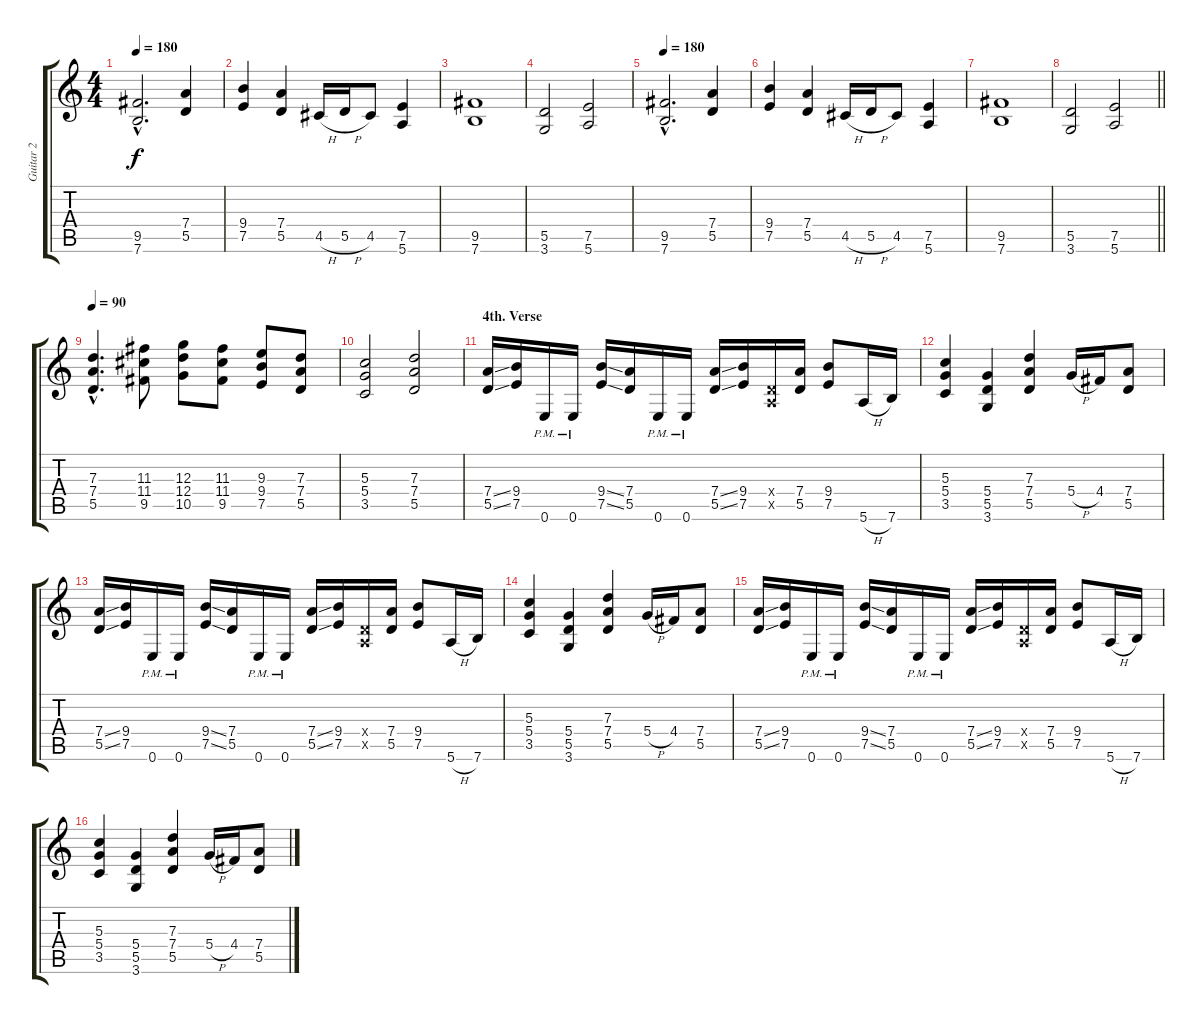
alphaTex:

\track ("Guitar 2" "Guitar 2") {instrument overdrivenguitar}
\staff {score tabs}
\tuning (E4 B3 G3 D3 A2 E2) {hide}
\ts (4 4)
\tempo 180
\clef g2
\ks c
(9.5{hac} 7.6{hac}).2{d dy f} (7.4 5.5).4 |
(9.4 7.5).4 (7.4 5.5).4 4.5{h}.16 5.5{h}.16 4.5.8 (7.5 5.6).4 |
(9.5 7.6).1 |
(5.5 3.6).2 (7.5 5.6).2 |
\tempo 180
(9.5{hac} 7.6{hac}).2{d} (7.4 5.5).4 |
(9.4 7.5).4 (7.4 5.5).4 4.5{h}.16 5.5{h}.16 4.5.8 (7.5 5.6).4 |
(9.5 7.6).1 |
\barLineRight lightlight
(5.5 3.6).2 (7.5 5.6).2 |
\tempo 90
(7.3{hac} 7.4{hac} 5.5{hac}).4{d} (11.3 11.4 9.5).8 (12.3 12.4 10.5).8 (11.3 11.4 9.5).8 (9.3 9.4 7.5).8 (7.3 7.4 5.5).8 |
(5.3 5.4 3.5).2 (7.3 7.4 5.5).2 |
\section ("" "4th. Verse")
(7.4{ss} 5.5{ss}).16 (9.4 7.5).16 0.6{pm}.16 0.6{pm}.16 (9.4{ss} 7.5{ss}).16 (7.4 5.5).16 0.6{pm}.16 0.6{pm}.16 (7.4{ss} 5.5{ss}).16 (9.4 7.5).16 (0.4{x} 0.5{x}).16 (7.4 5.5).16 (9.4 7.5).8 5.6{h}.16 7.6.16 |
(5.3 5.4 3.5).4 (5.4 5.5 3.6).4 (7.3 7.4 5.5).4 5.4{h}.16 4.4.16 (7.4 5.5).8 |
(7.4{ss} 5.5{ss}).16 (9.4 7.5).16 0.6{pm}.16 0.6{pm}.16 (9.4{ss} 7.5{ss}).16 (7.4 5.5).16 0.6{pm}.16 0.6{pm}.16 (7.4{ss} 5.5{ss}).16 (9.4 7.5).16 (0.4{x} 0.5{x}).16 (7.4 5.5).16 (9.4 7.5).8 5.6{h}.16 7.6.16 |
(5.3 5.4 3.5).4 (5.4 5.5 3.6).4 (7.3 7.4 5.5).4 5.4{h}.16 4.4.16 (7.4 5.5).8 |
(7.4{ss} 5.5{ss}).16 (9.4 7.5).16 0.6{pm}.16 0.6{pm}.16 (9.4{ss} 7.5{ss}).16 (7.4 5.5).16 0.6{pm}.16 0.6{pm}.16 (7.4{ss} 5.5{ss}).16 (9.4 7.5).16 (0.4{x} 0.5{x}).16 (7.4 5.5).16 (9.4 7.5).8 5.6{h}.16 7.6.16 |
(5.3 5.4 3.5).4 (5.4 5.5 3.6).4 (7.3 7.4 5.5).4 5.4{h}.16 4.4.16 (7.4 5.5).8
